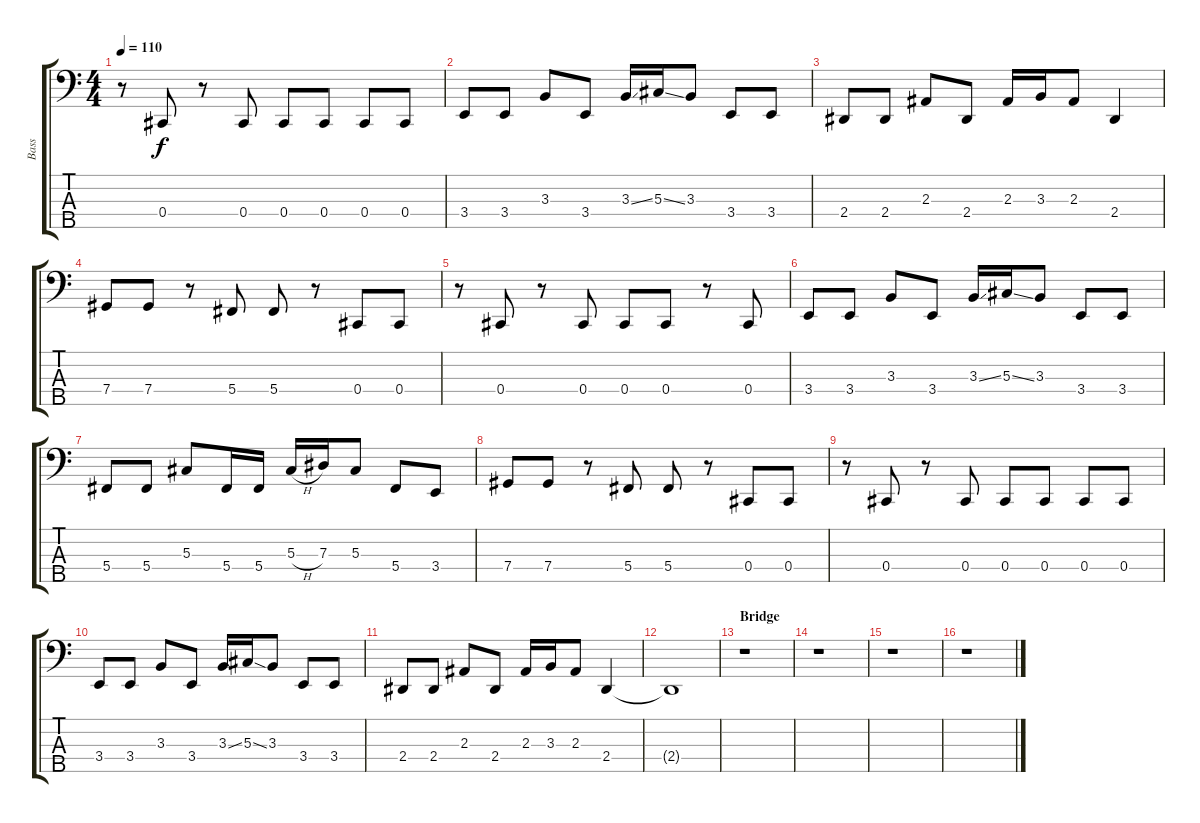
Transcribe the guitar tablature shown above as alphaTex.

\track ("Bass" "Bass") {instrument slapbass1}
\staff {score tabs}
\tuning (Gb2 Db2 Ab1 Db1 Bb0) {hide}
\ts (4 4)
\tempo 110
\clef f4
\ks c
r.8{dy f} 0.4.8 r.8 0.4.8 0.4.8 0.4.8 0.4.8 0.4.8 |
3.4.8 3.4.8 3.3.8 3.4.8 3.3{ss}.16 5.3{ss}.16 3.3.8 3.4.8 3.4.8 |
2.4.8 2.4.8 2.3.8 2.4.8 2.3.16 3.3.16 2.3.8 2.4.4 |
7.4.8 7.4.8 r.8 5.4.8 5.4.8 r.8 0.4.8 0.4.8 |
r.8 0.4.8 r.8 0.4.8 0.4.8 0.4.8 r.8 0.4.8 |
3.4.8 3.4.8 3.3.8 3.4.8 3.3{ss}.16 5.3{ss}.16 3.3.8 3.4.8 3.4.8 |
5.4.8 5.4.8 5.3.8 5.4.16 5.4.16 5.3{h}.16 7.3.16 5.3.8 5.4.8 3.4.8 |
7.4.8 7.4.8 r.8 5.4.8 5.4.8 r.8 0.4.8 0.4.8 |
r.8 0.4.8 r.8 0.4.8 0.4.8 0.4.8 0.4.8 0.4.8 |
3.4.8 3.4.8 3.3.8 3.4.8 3.3{ss}.16 5.3{ss}.16 3.3.8 3.4.8 3.4.8 |
2.4.8 2.4.8 2.3.8 2.4.8 2.3.16 3.3.16 2.3.8 2.4.4 |
2.4{t}.1 |
\section ("" "Bridge")
r.1 |
r.1 |
r.1 |
r.1
